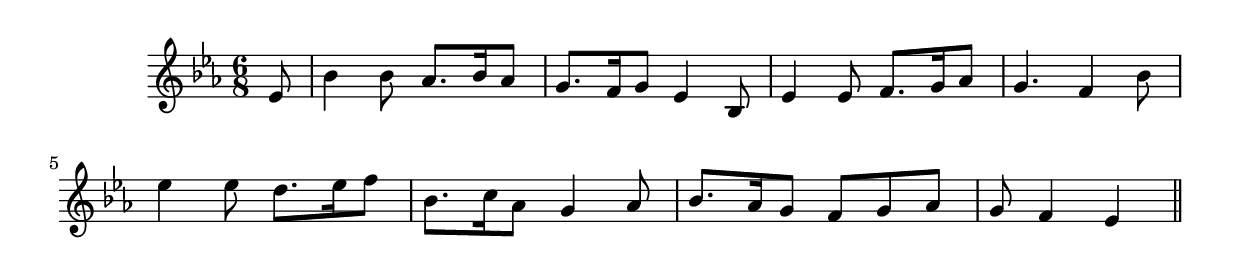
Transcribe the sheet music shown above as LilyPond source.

\version "2.19.49"
%{\header {
  title = "Avril (France)"
  composer = "anonymous"
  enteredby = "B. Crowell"
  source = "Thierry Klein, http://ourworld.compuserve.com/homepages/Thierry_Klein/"
}%}
\score{{\key es \major
\time 6/8
%{\tempo 8=120
%}\relative es' {
  \partial 8
  es8 | bes'4 bes8 as8. bes16 as8 | g8. f16 g8 es4 bes8 |
  es4 es8 f8. g16 as8 | g4. f4 bes8 | es4 es8 d8. es16 f8 |
  bes,8. c16 as8 g4 as8 | bes8. as16 g8 f g as | g f4 es4
  \bar "||"
}

}}